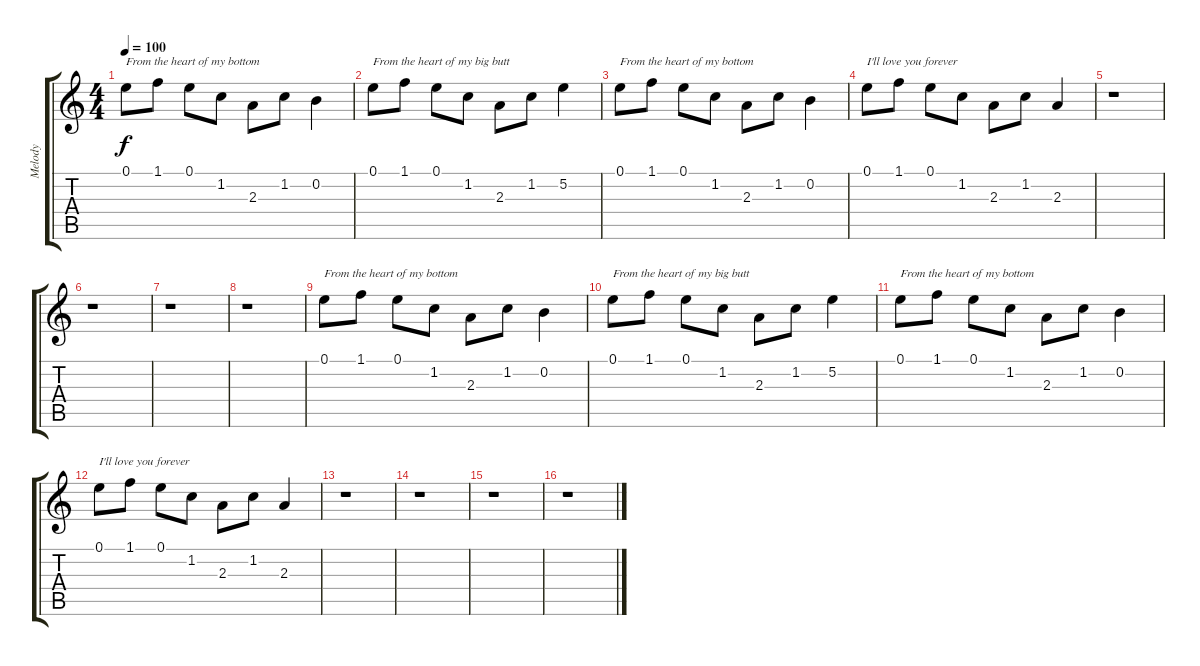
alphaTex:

\track ("Melody" "Melody") {instrument electricguitarclean}
\staff {score tabs}
\tuning (E4 B3 G3 D3 A2 E2) {hide}
\ts (4 4)
\tempo 100
\clef g2
\ks c
0.1.8{txt "From the heart of my bottom" dy f instrument electricguitarclean} 1.1.8 0.1.8 1.2.8 2.3.8 1.2.8 0.2.4 |
0.1.8{txt "From the heart of my big butt"} 1.1.8 0.1.8 1.2.8 2.3.8 1.2.8 5.2.4 |
0.1.8{txt "From the heart of my bottom"} 1.1.8 0.1.8 1.2.8 2.3.8 1.2.8 0.2.4 |
0.1.8{txt "I'll love you forever"} 1.1.8 0.1.8 1.2.8 2.3.8 1.2.8 2.3.4 |
r.1 |
r.1 |
r.1 |
r.1 |
0.1.8{txt "From the heart of my bottom"} 1.1.8 0.1.8 1.2.8 2.3.8 1.2.8 0.2.4 |
0.1.8{txt "From the heart of my big butt"} 1.1.8 0.1.8 1.2.8 2.3.8 1.2.8 5.2.4 |
0.1.8{txt "From the heart of my bottom"} 1.1.8 0.1.8 1.2.8 2.3.8 1.2.8 0.2.4 |
0.1.8{txt "I'll love you forever"} 1.1.8 0.1.8 1.2.8 2.3.8 1.2.8 2.3.4 |
r.1 |
r.1 |
r.1 |
r.1
